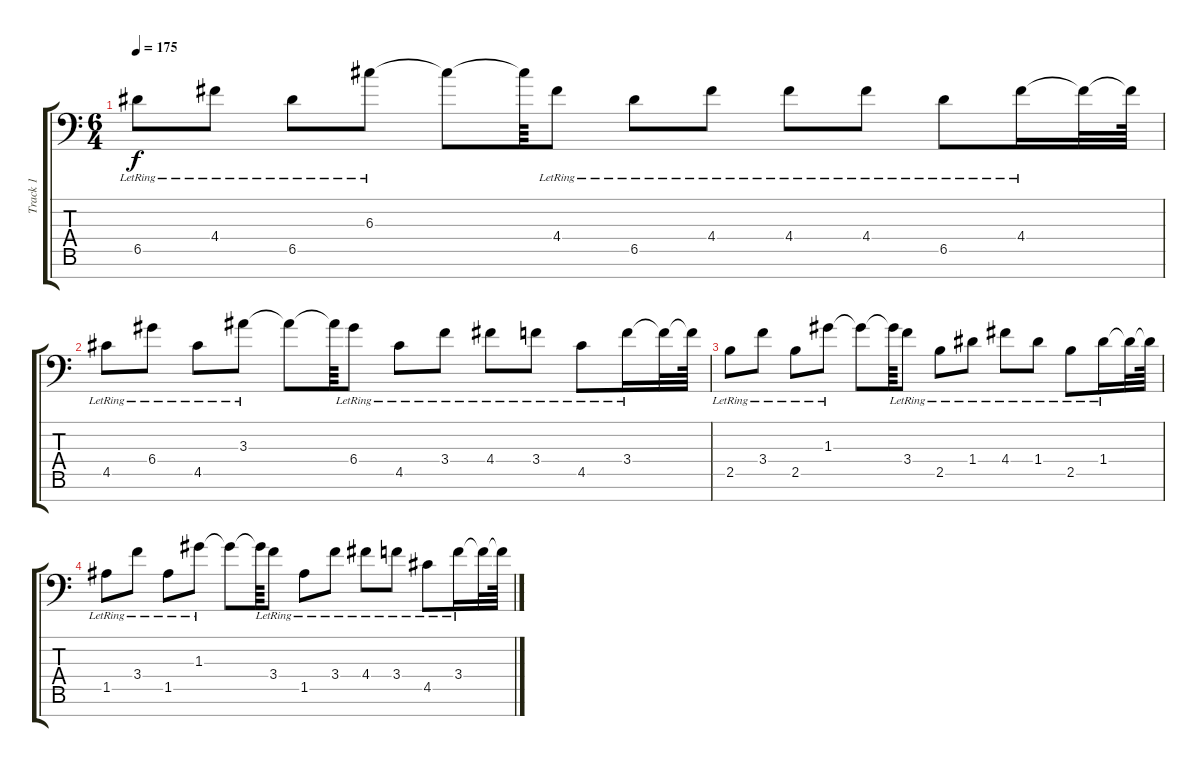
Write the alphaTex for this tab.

\track ("Track 1" "Track 1") {instrument electricguitarjazz}
\staff {score tabs}
\tuning (E4 B3 G3 D3 A2 E2 A1) {hide}
\ts (6 4)
\tempo 175
\clef f4
\ks c
6.5{lr}.8{dy f} 4.4{lr}.8 6.5{lr}.8 6.3{lr}.8 6.3{t}.8 6.3{t}.64 4.4{lr}.8 6.5{lr}.8 4.4{lr}.8 4.4{lr}.8 4.4{lr}.8 6.5{lr}.8 4.4{lr}.16 4.4{t}.32 4.4{t}.64 |
4.5{lr}.8 6.4{lr}.8 4.5{lr}.8 3.3{lr}.8 3.3{t}.8 3.3{t}.64 6.4{lr}.8 4.5{lr}.8 3.4{lr}.8 4.4{lr}.8 3.4{lr}.8 4.5{lr}.8 3.4{lr}.16 3.4{t}.32 3.4{t}.64 |
2.5{lr}.8 3.4{lr}.8 2.5{lr}.8 1.3{lr}.8 1.3{t}.8 1.3{t}.64 3.4{lr}.8 2.5{lr}.8 1.4{lr}.8 4.4{lr}.8 1.4{lr}.8 2.5{lr}.8 1.4{lr}.16 1.4{t}.32 1.4{t}.64 |
1.5{lr}.8 3.4{lr}.8 1.5{lr}.8 1.3{lr}.8 1.3{t}.8 1.3{t}.64 3.4{lr}.8 1.5{lr}.8 3.4{lr}.8 4.4{lr}.8 3.4{lr}.8 4.5{lr}.8 3.4{lr}.16 3.4{t}.32 3.4{t}.64
